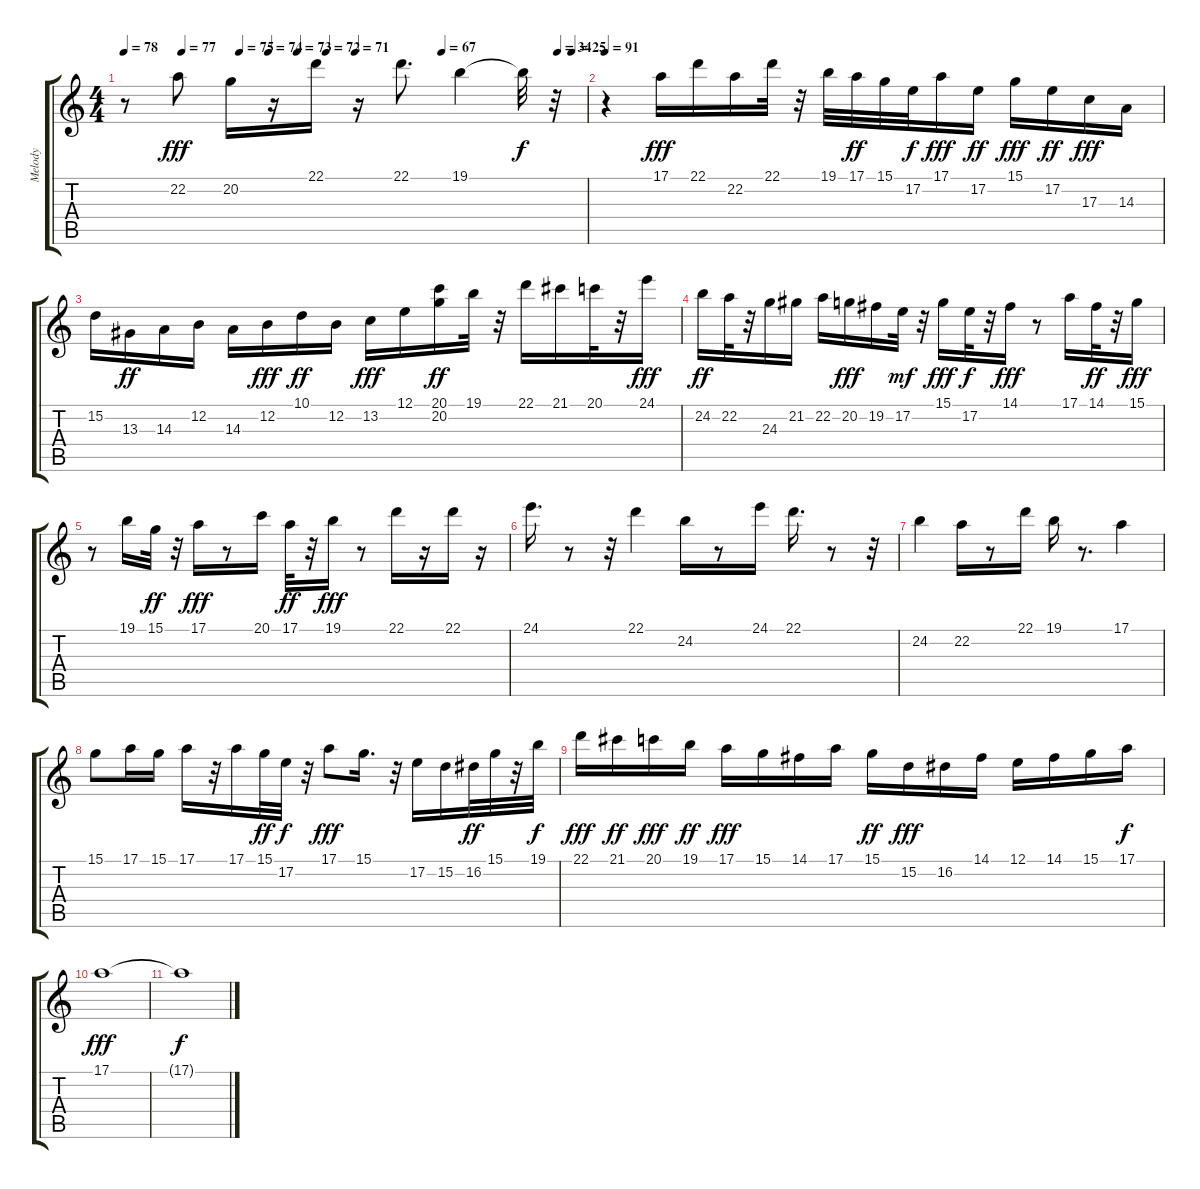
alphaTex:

\track ("Melody " "Melody ") {instrument flute}
\staff {score tabs}
\tuning (E4 B3 G3 D3 A2 E2) {hide}
\ts (4 4)
\tempo 78
\tempo (77 0.125)
\tempo (75 0.25)
\tempo (74 0.3125)
\tempo (73 0.375)
\tempo (72 0.4375)
\tempo (71 0.5)
\tempo (67 0.6875)
\tempo (34 0.9375)
\tempo (25 0.96875)
\clef g2
\ks c
r.8{dy fff} 22.2.8 20.2.16 r.16 22.1.16 r.16 22.1.8{d} 19.1.4 19.1{t}.32{dy f} r.32 |
\tempo 91
r.4 17.1.16{dy fff} 22.1.16 22.2.16 22.1.32 r.32 19.1.32 17.1.32{dy ff} 15.1.32 17.2.32{dy f} 17.1.16{dy fff} 17.2.16{dy ff} 15.1.16{dy fff} 17.2.16{dy ff} 17.3.16{dy fff} 14.3.16 |
15.2.16 13.3.16{dy ff} 14.3.16 12.2.16 14.3.16 12.2.16{dy fff} 10.1.16{dy ff} 12.2.16 13.2.16{dy fff} 12.1.16 (20.1 20.2).16{dy ff} 19.1.32 r.32 22.1.16 21.1.16 20.1.32 r.32 24.1.16{dy fff} |
24.2.16{dy ff} 22.2.32 r.32 24.3.16 21.2.16 22.2.16 20.2.16{dy fff} 19.2.16 17.2.32{dy mf} r.32 15.1.16{dy fff} 17.2.32{dy f} r.32 14.1.16{dy fff} r.8 17.1.16 14.1.32{dy ff} r.32 15.1.16{dy fff} |
r.8 19.1.16 15.1.32{dy ff} r.32 17.1.16{dy fff} r.8 20.1.16 17.1.32{dy ff} r.32 19.1.16{dy fff} r.8 22.1.16 r.16 22.1.16 r.16 |
24.1.16{d} r.8 r.32 22.1.4 24.2.16 r.8 24.1.16 22.1.16{d} r.8 r.32 |
24.2.4 22.2.16 r.8 22.1.16 19.1.16 r.8{d} 17.1.4 |
15.1.8 17.1.16 15.1.16 17.1.16 r.32 17.1.16 15.1.32{dy ff} 17.2.32{dy f} r.32 17.1.8{dy fff} 15.1.16{d} r.32 17.2.16 15.2.16 16.2.32{dy ff} 15.1.32 r.32 19.1.32{dy f} |
22.1.16{dy fff} 21.1.16{dy ff} 20.1.16{dy fff} 19.1.16{dy ff} 17.1.16{dy fff} 15.1.16 14.1.16 17.1.16 15.1.16{dy ff} 15.2.16{dy fff} 16.2.16 14.1.16 12.1.16 14.1.16 15.1.16 17.1.16{dy f} |
17.1.1{dy fff} |
17.1{t}.1{dy f}
